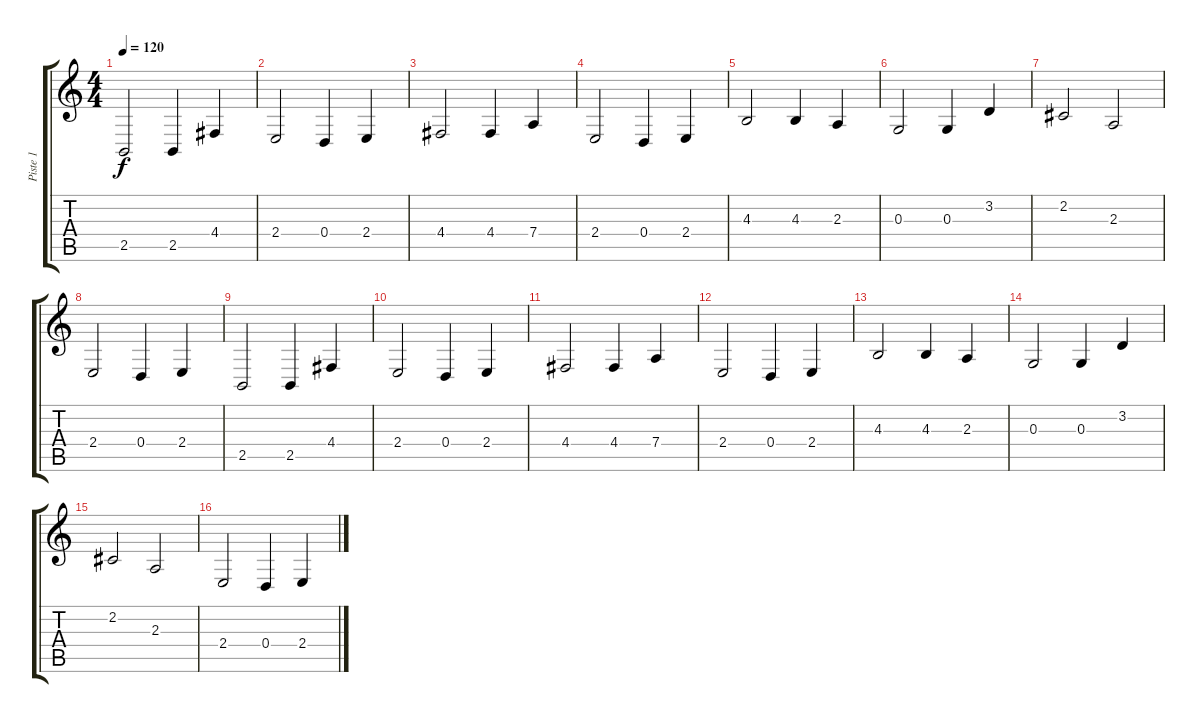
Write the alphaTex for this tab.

\track ("Piste 1" "Piste 1") {instrument harmonica}
\staff {score tabs}
\tuning (E4 B3 G3 D3 A2 E2) {hide}
\ts (4 4)
\tempo 120
\clef g2
\ks c
2.5.2{dy f instrument harmonica} 2.5.4 4.4.4 |
2.4.2 0.4.4 2.4.4 |
4.4.2 4.4.4 7.4.4 |
2.4.2 0.4.4 2.4.4 |
4.3.2 4.3.4 2.3.4 |
0.3.2 0.3.4 3.2.4 |
2.2.2 2.3.2 |
2.4.2 0.4.4 2.4.4 |
2.5.2 2.5.4 4.4.4 |
2.4.2 0.4.4 2.4.4 |
4.4.2 4.4.4 7.4.4 |
2.4.2 0.4.4 2.4.4 |
4.3.2 4.3.4 2.3.4 |
0.3.2 0.3.4 3.2.4 |
2.2.2 2.3.2 |
2.4.2 0.4.4 2.4.4
